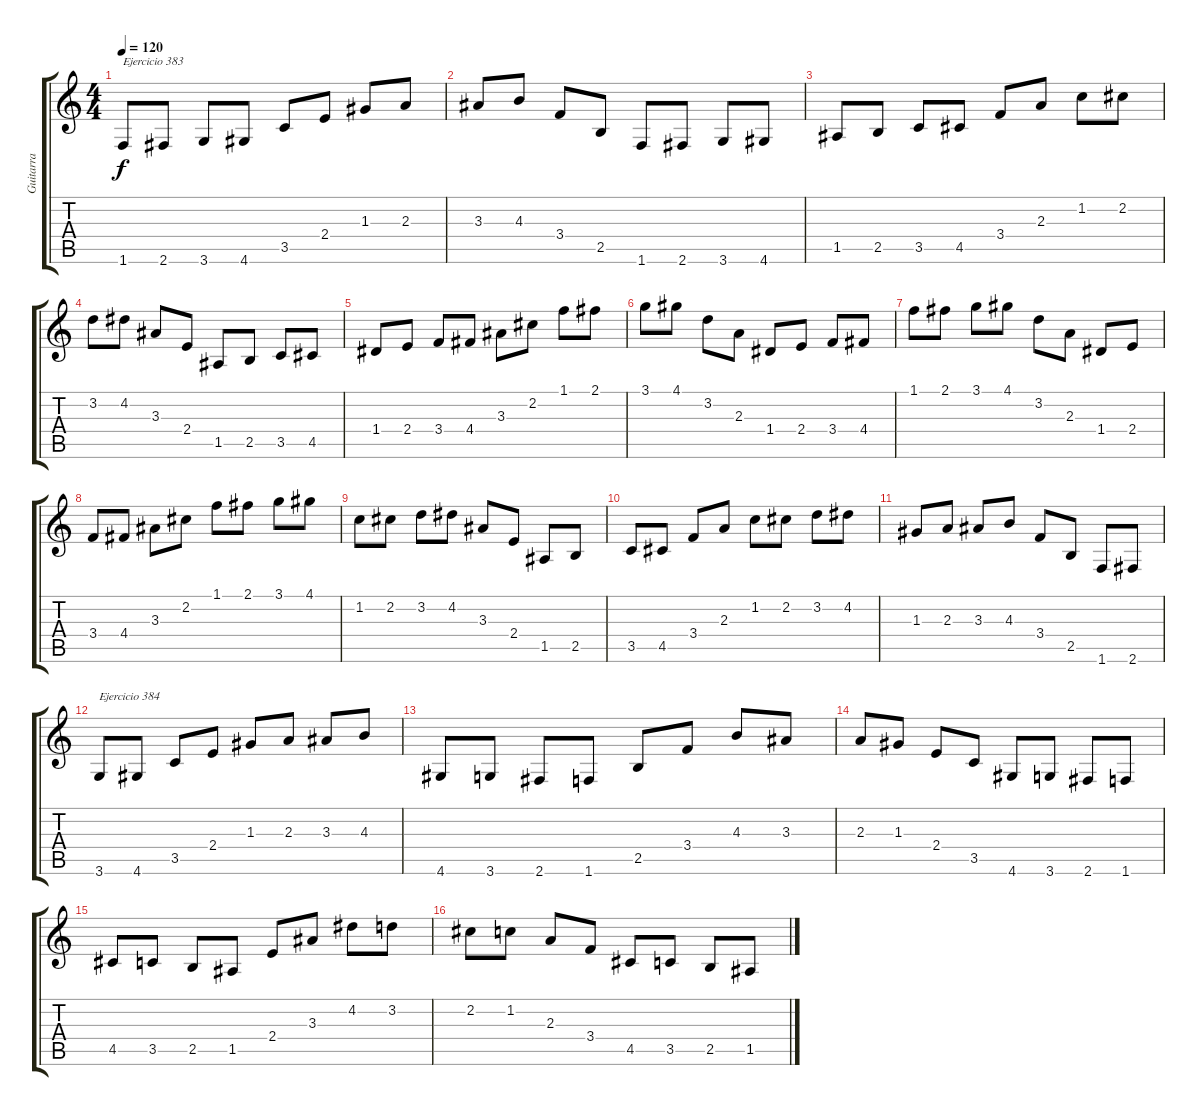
\track ("Guitarra" "Guitarra") {instrument acousticguitarnylon}
\staff {score tabs}
\tuning (E4 B3 G3 D3 A2 E2) {hide}
\ts (4 4)
\tempo 120
\clef g2
\ks c
1.6.8{txt "Ejercicio 383" dy f instrument acousticguitarnylon} 2.6.8 3.6.8 4.6.8 3.5.8 2.4.8 1.3.8 2.3.8 |
3.3.8 4.3.8 3.4.8 2.5.8 1.6.8 2.6.8 3.6.8 4.6.8 |
1.5.8 2.5.8 3.5.8 4.5.8 3.4.8 2.3.8 1.2.8 2.2.8 |
3.2.8 4.2.8 3.3.8 2.4.8 1.5.8 2.5.8 3.5.8 4.5.8 |
1.4.8 2.4.8 3.4.8 4.4.8 3.3.8 2.2.8 1.1.8 2.1.8 |
3.1.8 4.1.8 3.2.8 2.3.8 1.4.8 2.4.8 3.4.8 4.4.8 |
1.1.8 2.1.8 3.1.8 4.1.8 3.2.8 2.3.8 1.4.8 2.4.8 |
3.4.8 4.4.8 3.3.8 2.2.8 1.1.8 2.1.8 3.1.8 4.1.8 |
1.2.8 2.2.8 3.2.8 4.2.8 3.3.8 2.4.8 1.5.8 2.5.8 |
3.5.8 4.5.8 3.4.8 2.3.8 1.2.8 2.2.8 3.2.8 4.2.8 |
1.3.8 2.3.8 3.3.8 4.3.8 3.4.8 2.5.8 1.6.8 2.6.8 |
3.6.8{txt "Ejercicio 384"} 4.6.8 3.5.8 2.4.8 1.3.8 2.3.8 3.3.8 4.3.8 |
4.6.8 3.6.8 2.6.8 1.6.8 2.5.8 3.4.8 4.3.8 3.3.8 |
2.3.8 1.3.8 2.4.8 3.5.8 4.6.8 3.6.8 2.6.8 1.6.8 |
4.5.8 3.5.8 2.5.8 1.5.8 2.4.8 3.3.8 4.2.8 3.2.8 |
2.2.8 1.2.8 2.3.8 3.4.8 4.5.8 3.5.8 2.5.8 1.5.8
